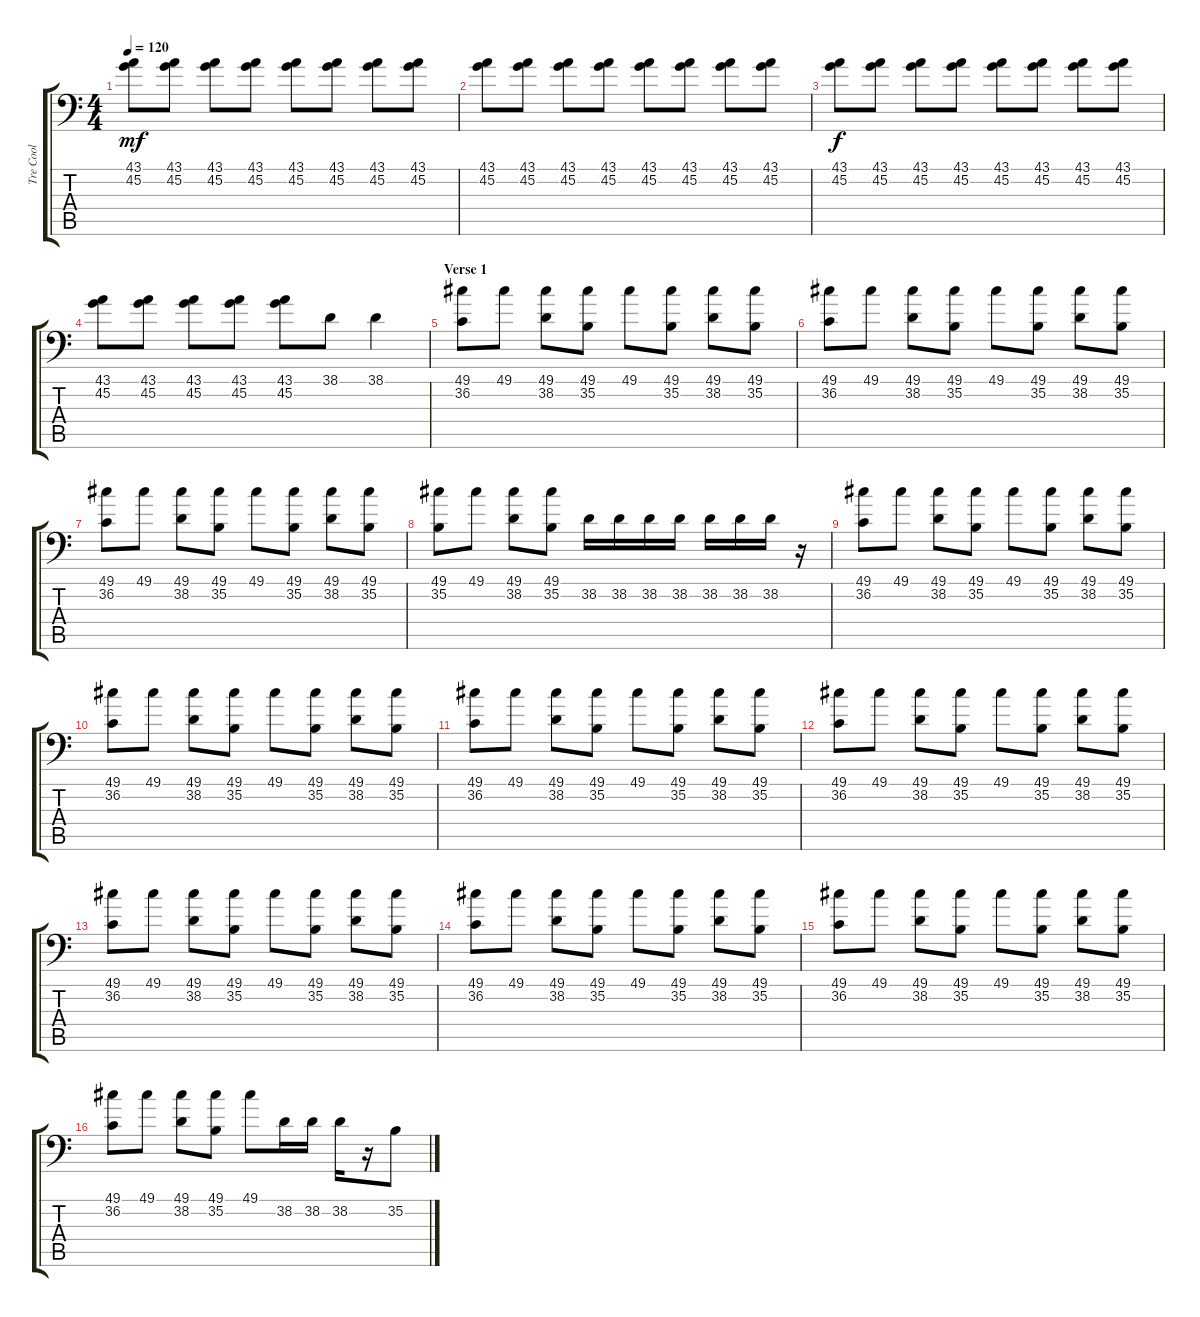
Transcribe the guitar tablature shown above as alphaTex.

\track ("Tre Cool" "Tre Cool") {instrument acousticgrandpiano}
\staff {score tabs}
\tuning (C-1 C-1 C-1 C-1 C-1 C-1) {hide}
\ts (4 4)
\tempo 120
\clef f4
\ks c
(43.1 45.2).8{dy mf} (43.1 45.2).8 (43.1 45.2).8 (43.1 45.2).8 (43.1 45.2).8 (43.1 45.2).8 (43.1 45.2).8 (43.1 45.2).8 |
(43.1 45.2).8 (43.1 45.2).8 (43.1 45.2).8 (43.1 45.2).8 (43.1 45.2).8 (43.1 45.2).8 (43.1 45.2).8 (43.1 45.2).8 |
(43.1 45.2).8{dy f} (43.1 45.2).8 (43.1 45.2).8 (43.1 45.2).8 (43.1 45.2).8 (43.1 45.2).8 (43.1 45.2).8 (43.1 45.2).8 |
(43.1 45.2).8 (43.1 45.2).8 (43.1 45.2).8 (43.1 45.2).8 (43.1 45.2).8 38.1.8 38.1.4 |
\section ("" "Verse 1")
(49.1 36.2).8 49.1.8 (49.1 38.2).8 (49.1 35.2).8 49.1.8 (49.1 35.2).8 (49.1 38.2).8 (49.1 35.2).8 |
(49.1 36.2).8 49.1.8 (49.1 38.2).8 (49.1 35.2).8 49.1.8 (49.1 35.2).8 (49.1 38.2).8 (49.1 35.2).8 |
(49.1 36.2).8 49.1.8 (49.1 38.2).8 (49.1 35.2).8 49.1.8 (49.1 35.2).8 (49.1 38.2).8 (49.1 35.2).8 |
(49.1 35.2).8 49.1.8 (49.1 38.2).8 (49.1 35.2).8 38.2.16 38.2.16 38.2.16 38.2.16 38.2.16 38.2.16 38.2.16 r.16 |
(49.1 36.2).8 49.1.8 (49.1 38.2).8 (49.1 35.2).8 49.1.8 (49.1 35.2).8 (49.1 38.2).8 (49.1 35.2).8 |
(49.1 36.2).8 49.1.8 (49.1 38.2).8 (49.1 35.2).8 49.1.8 (49.1 35.2).8 (49.1 38.2).8 (49.1 35.2).8 |
(49.1 36.2).8 49.1.8 (49.1 38.2).8 (49.1 35.2).8 49.1.8 (49.1 35.2).8 (49.1 38.2).8 (49.1 35.2).8 |
(49.1 36.2).8 49.1.8 (49.1 38.2).8 (49.1 35.2).8 49.1.8 (49.1 35.2).8 (49.1 38.2).8 (49.1 35.2).8 |
(49.1 36.2).8 49.1.8 (49.1 38.2).8 (49.1 35.2).8 49.1.8 (49.1 35.2).8 (49.1 38.2).8 (49.1 35.2).8 |
(49.1 36.2).8 49.1.8 (49.1 38.2).8 (49.1 35.2).8 49.1.8 (49.1 35.2).8 (49.1 38.2).8 (49.1 35.2).8 |
(49.1 36.2).8 49.1.8 (49.1 38.2).8 (49.1 35.2).8 49.1.8 (49.1 35.2).8 (49.1 38.2).8 (49.1 35.2).8 |
(49.1 36.2).8 49.1.8 (49.1 38.2).8 (49.1 35.2).8 49.1.8 38.2.16 38.2.16 38.2.16 r.16 35.2.8
